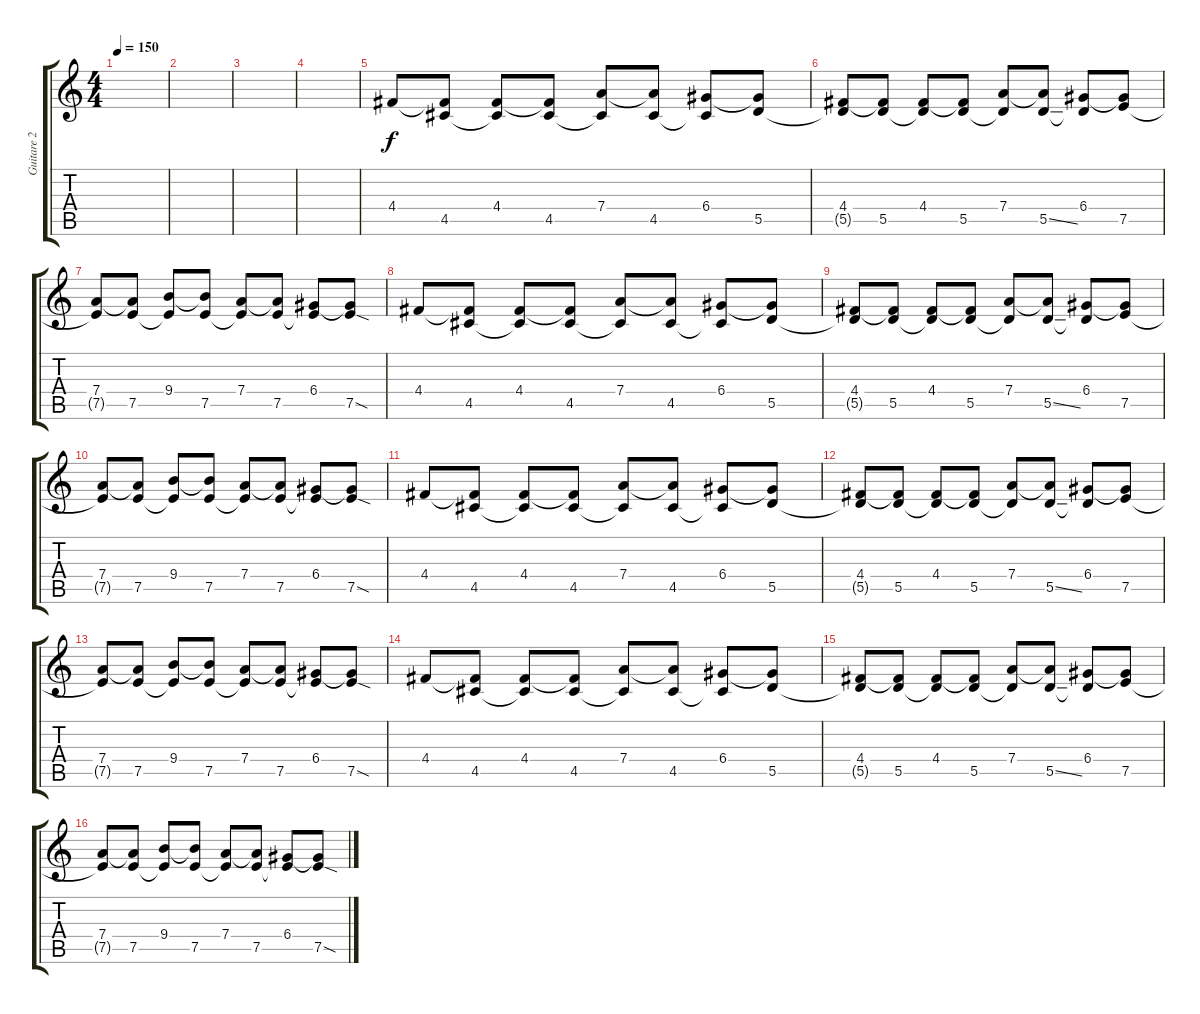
\track ("Guitare 2" "Guitare 2") {instrument acousticguitarsteel}
\staff {score tabs}
\tuning (E4 B3 G3 D3 A2 E2) {hide}
\ts (4 4)
\tempo 150
\clef g2
\ks c
|
|
|
|
4.4.8 (4.4{t} 4.5).8 (4.4 4.5{t}).8 (4.4{t} 4.5).8 (7.4 4.5{t}).8 (7.4{t} 4.5).8 (6.4 4.5{t}).8 (6.4{t} 5.5).8 |
(4.4 5.5{t}).8 (4.4{t} 5.5).8 (4.4 5.5{t}).8 (4.4{t} 5.5).8 (7.4 5.5{t}).8 (7.4{t} 5.5{ss}).8 (6.4 5.5{t}).8 (6.4{t} 7.5).8 |
(7.4 7.5{t}).8 (7.4{t} 7.5).8 (9.4 7.5{t}).8 (9.4{t} 7.5).8 (7.4 7.5{t}).8 (7.4{t} 7.5).8 (6.4 7.5{t}).8 (6.4{t} 7.5{sod}).8 |
4.4.8 (4.4{t} 4.5).8 (4.4 4.5{t}).8 (4.4{t} 4.5).8 (7.4 4.5{t}).8 (7.4{t} 4.5).8 (6.4 4.5{t}).8 (6.4{t} 5.5).8 |
(4.4 5.5{t}).8 (4.4{t} 5.5).8 (4.4 5.5{t}).8 (4.4{t} 5.5).8 (7.4 5.5{t}).8 (7.4{t} 5.5{ss}).8 (6.4 5.5{t}).8 (6.4{t} 7.5).8 |
(7.4 7.5{t}).8 (7.4{t} 7.5).8 (9.4 7.5{t}).8 (9.4{t} 7.5).8 (7.4 7.5{t}).8 (7.4{t} 7.5).8 (6.4 7.5{t}).8 (6.4{t} 7.5{sod}).8 |
4.4.8 (4.4{t} 4.5).8 (4.4 4.5{t}).8 (4.4{t} 4.5).8 (7.4 4.5{t}).8 (7.4{t} 4.5).8 (6.4 4.5{t}).8 (6.4{t} 5.5).8 |
(4.4 5.5{t}).8 (4.4{t} 5.5).8 (4.4 5.5{t}).8 (4.4{t} 5.5).8 (7.4 5.5{t}).8 (7.4{t} 5.5{ss}).8 (6.4 5.5{t}).8 (6.4{t} 7.5).8 |
(7.4 7.5{t}).8 (7.4{t} 7.5).8 (9.4 7.5{t}).8 (9.4{t} 7.5).8 (7.4 7.5{t}).8 (7.4{t} 7.5).8 (6.4 7.5{t}).8 (6.4{t} 7.5{sod}).8 |
4.4.8 (4.4{t} 4.5).8 (4.4 4.5{t}).8 (4.4{t} 4.5).8 (7.4 4.5{t}).8 (7.4{t} 4.5).8 (6.4 4.5{t}).8 (6.4{t} 5.5).8 |
(4.4 5.5{t}).8 (4.4{t} 5.5).8 (4.4 5.5{t}).8 (4.4{t} 5.5).8 (7.4 5.5{t}).8 (7.4{t} 5.5{ss}).8 (6.4 5.5{t}).8 (6.4{t} 7.5).8 |
(7.4 7.5{t}).8 (7.4{t} 7.5).8 (9.4 7.5{t}).8 (9.4{t} 7.5).8 (7.4 7.5{t}).8 (7.4{t} 7.5).8 (6.4 7.5{t}).8 (6.4{t} 7.5{sod}).8
